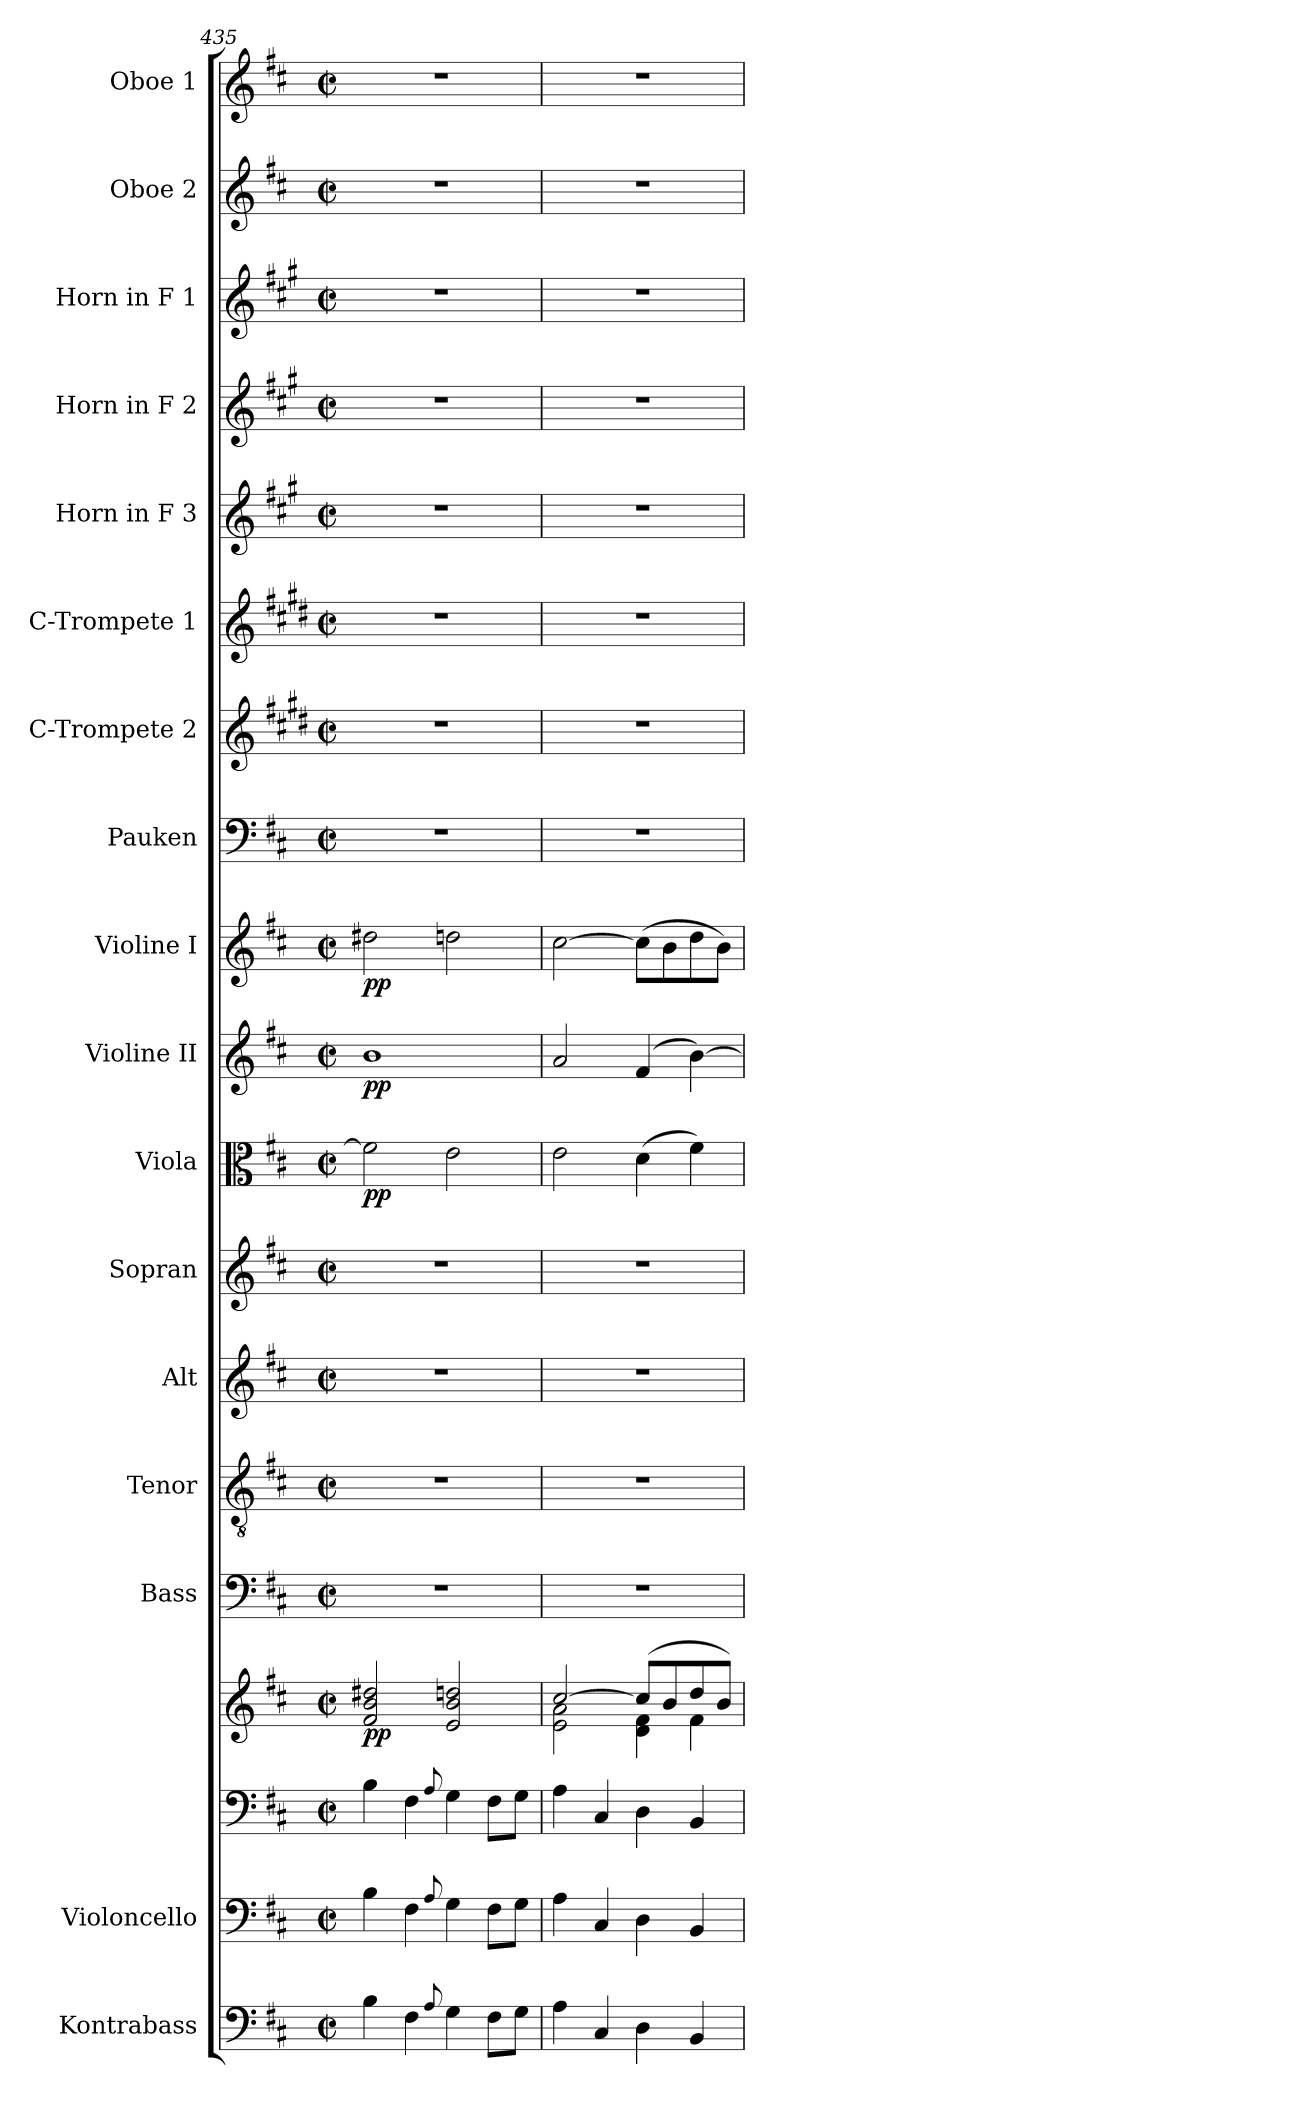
**kern	**kern	**kern	**kern	**dynam	**kern	**kern	**kern	**kern	**kern	**dynam	**kern	**dynam	**kern	**dynam	**kern	**kern	**kern	**kern	**kern	**kern	**kern	**kern
*part18	*part17	*part16	*part16	*part16	*part15	*part14	*part13	*part12	*part11	*part11	*part10	*part10	*part9	*part9	*part8	*part7	*part6	*part5	*part4	*part3	*part2	*part1
*staff19	*staff18	*staff17	*staff16	*staff16/17	*staff15	*staff14	*staff13	*staff12	*staff11	*staff11	*staff10	*staff10	*staff9	*staff9	*staff8	*staff7	*staff6	*staff5	*staff4	*staff3	*staff2	*staff1
*I"Kontrabass	*I"Violoncello	*	*	*	*I"Bass	*I"Tenor	*I"Alt	*I"Sopran	*I"Viola	*	*I"Violine II	*	*I"Violine I	*	*I"Pauken	*I"C-Trompete 2	*I"C-Trompete 1	*I"Horn in F 3	*I"Horn in F 2	*I"Horn in F 1	*I"Oboe 2	*I"Oboe 1
*I'Kb.	*I'Vc.	*	*	*	*I'B.	*I'T.	*I'A.	*I'S.	*I'Vla.	*	*I'Vl. II	*	*I'Vl. I	*	*I'Pk.	*I'C Trp. 2	*I'C Trp. 1	*	*	*	*I'Ob. 2	*I'Ob. 1
*clefF4	*clefF4	*clefF4	*clefG2	*	*clefF4	*clefGv2	*clefG2	*clefG2	*clefC3	*	*clefG2	*	*clefG2	*	*clefF4	*clefG2	*clefG2	*clefG2	*clefG2	*clefG2	*clefG2	*clefG2
*ITrd7c12	*	*	*	*	*	*	*	*	*	*	*	*	*	*	*	*ITrd1c2	*ITrd1c2	*ITrd4c7	*ITrd4c7	*ITrd4c7	*	*
*k[f#c#]	*k[f#c#]	*k[f#c#]	*k[f#c#]	*	*k[f#c#]	*k[f#c#]	*k[f#c#]	*k[f#c#]	*k[f#c#]	*	*k[f#c#]	*	*k[f#c#]	*	*k[f#c#]	*k[f#c#]	*k[f#c#]	*k[f#c#]	*k[f#c#]	*k[f#c#]	*k[f#c#]	*k[f#c#]
*D:	*D:	*D:	*D:	*	*D:	*D:	*D:	*D:	*D:	*	*D:	*	*D:	*	*D:	*D:	*D:	*D:	*D:	*D:	*D:	*D:
*M2/2	*M2/2	*M2/2	*M2/2	*	*M2/2	*M2/2	*M2/2	*M2/2	*M2/2	*	*M2/2	*	*M2/2	*	*M2/2	*M2/2	*M2/2	*M2/2	*M2/2	*M2/2	*M2/2	*M2/2
*met(c|)	*met(c|)	*met(c|)	*met(c|)	*	*met(c|)	*met(c|)	*met(c|)	*met(c|)	*met(c|)	*	*met(c|)	*	*met(c|)	*	*met(c|)	*met(c|)	*met(c|)	*met(c|)	*met(c|)	*met(c|)	*met(c|)	*met(c|)
=435	=435	=435	=435	=435	=435	=435	=435	=435	=435	=435	=435	=435	=435	=435	=435	=435	=435	=435	=435	=435	=435	=435
!	!	!	!	!LO:DY:b	!	!	!	!	!	!LO:DY:b	!	!LO:DY:b	!	!LO:DY:b	!	!	!	!	!	!	!	!
4BB\	4B\	4B\	2f#/ 2b/ 2dd#X/	pp	1r	1r	1r	1r	2f#\]	pp	1b	pp	2dd#X\	pp	1r	1r	1r	1r	1r	1r	1r	1r
4FF#\	4F#\	4F#\	.	.	.	.	.	.	.	.	.	.	.	.	.	.	.	.	.	.	.	.
8qqAA/	8qqA/	8qqA/	.	.	.	.	.	.	.	.	.	.	.	.	.	.	.	.	.	.	.	.
4GG\	4G\	4G\	2e/ 2b/ 2ddn/	.	.	.	.	.	2e\	.	.	.	2ddn\	.	.	.	.	.	.	.	.	.
8FF#\L	8F#\L	8F#\L	.	.	.	.	.	.	.	.	.	.	.	.	.	.	.	.	.	.	.	.
8GG\J	8G\J	8G\J	.	.	.	.	.	.	.	.	.	.	.	.	.	.	.	.	.	.	.	.
=436	=436	=436	=436	=436	=436	=436	=436	=436	=436	=436	=436	=436	=436	=436	=436	=436	=436	=436	=436	=436	=436	=436
*	*	*	*^	*	*	*	*	*	*	*	*	*	*	*	*	*	*	*	*	*	*	*
4AA\	4A\	4A\	[>2cc#/	2e\ 2a\	.	1r	1r	1r	1r	2e\	.	2a/	.	[2cc#\	.	1r	1r	1r	1r	1r	1r	1r	1r
4CC#/	4C#/	4C#/	.	.	.	.	.	.	.	.	.	.	.	.	.	.	.	.	.	.	.	.	.
4DD\	4D\	4D\	(>8cc#/L]	4d\ 4f#\	.	.	.	.	.	(>4d\	.	(4f#/	.	(>8cc#\L]	.	.	.	.	.	.	.	.	.
.	.	.	8b/	.	.	.	.	.	.	.	.	.	.	8b\	.	.	.	.	.	.	.	.	.
4BBB/	4BB/	4BB/	8dd/	4f#\	.	.	.	.	.	4f#\)	.	[4b\)	.	8dd\	.	.	.	.	.	.	.	.	.
.	.	.	8b/J)	.	.	.	.	.	.	.	.	.	.	8b\J)	.	.	.	.	.	.	.	.	.
*	*	*	*v	*v	*	*	*	*	*	*	*	*	*	*	*	*	*	*	*	*	*	*	*
=	=	=	=	=	=	=	=	=	=	=	=	=	=	=	=	=	=	=	=	=	=	=
*-	*-	*-	*-	*-	*-	*-	*-	*-	*-	*-	*-	*-	*-	*-	*-	*-	*-	*-	*-	*-	*-	*-
